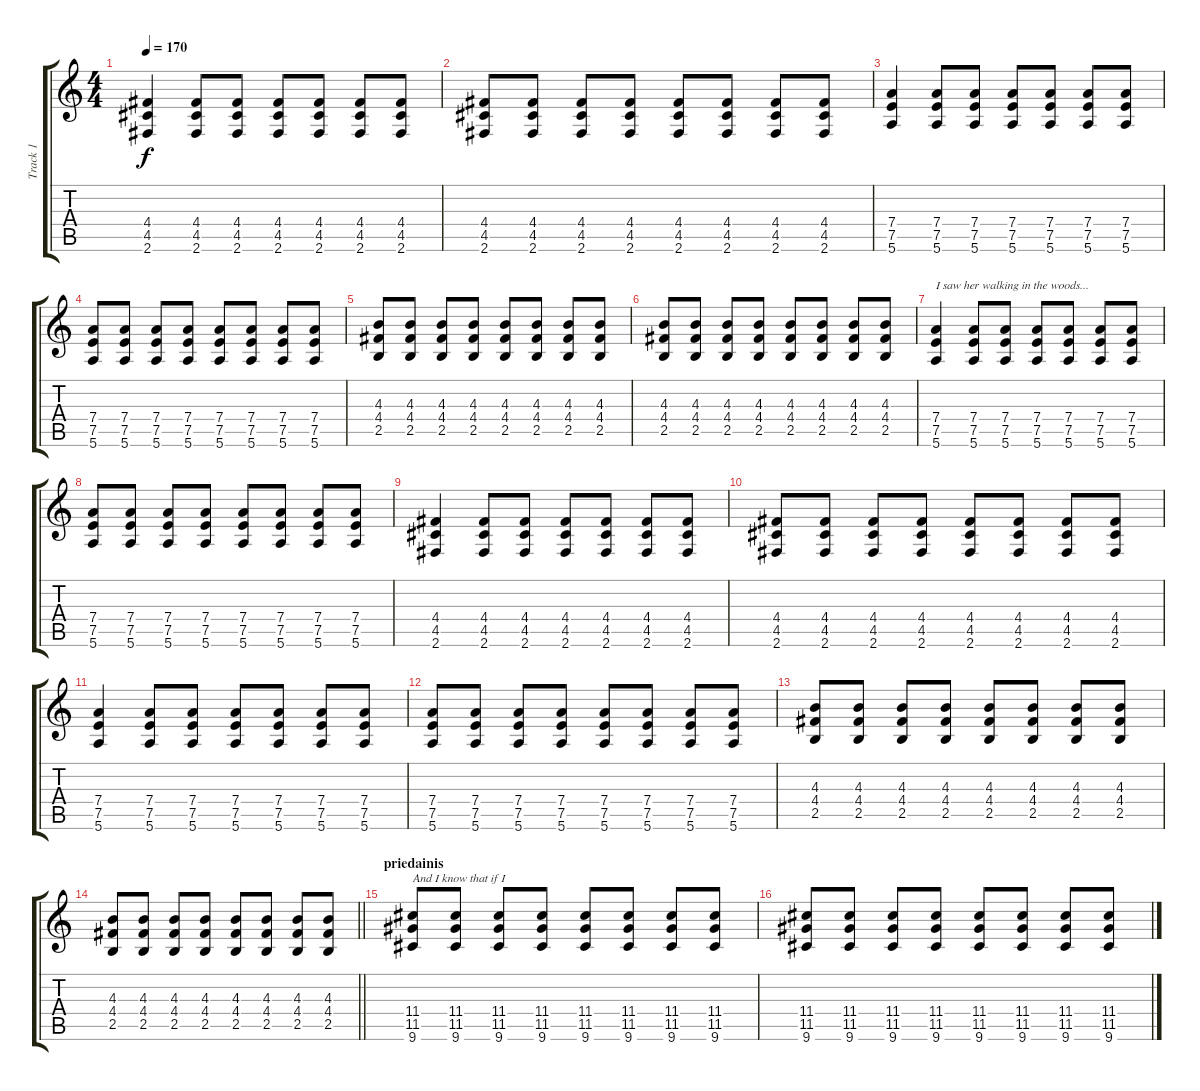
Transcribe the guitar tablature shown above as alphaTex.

\track ("Track 1" "Track 1") {mute instrument acousticguitarsteel}
\staff {score tabs}
\tuning (E4 B3 G3 D3 A2 E2) {hide}
\ts (4 4)
\tempo 170
\clef g2
\ks c
(4.4 4.5 2.6).4{dy f} (4.4 4.5 2.6).8 (4.4 4.5 2.6).8 (4.4 4.5 2.6).8 (4.4 4.5 2.6).8 (4.4 4.5 2.6).8 (4.4 4.5 2.6).8 |
(4.4 4.5 2.6).8 (4.4 4.5 2.6).8 (4.4 4.5 2.6).8 (4.4 4.5 2.6).8 (4.4 4.5 2.6).8 (4.4 4.5 2.6).8 (4.4 4.5 2.6).8 (4.4 4.5 2.6).8 |
(7.4 7.5 5.6).4 (7.4 7.5 5.6).8 (7.4 7.5 5.6).8 (7.4 7.5 5.6).8 (7.4 7.5 5.6).8 (7.4 7.5 5.6).8 (7.4 7.5 5.6).8 |
(7.4 7.5 5.6).8 (7.4 7.5 5.6).8 (7.4 7.5 5.6).8 (7.4 7.5 5.6).8 (7.4 7.5 5.6).8 (7.4 7.5 5.6).8 (7.4 7.5 5.6).8 (7.4 7.5 5.6).8 |
(4.3 4.4 2.5).8 (4.3 4.4 2.5).8 (4.3 4.4 2.5).8 (4.3 4.4 2.5).8 (4.3 4.4 2.5).8 (4.3 4.4 2.5).8 (4.3 4.4 2.5).8 (4.3 4.4 2.5).8 |
(4.3 4.4 2.5).8 (4.3 4.4 2.5).8 (4.3 4.4 2.5).8 (4.3 4.4 2.5).8 (4.3 4.4 2.5).8 (4.3 4.4 2.5).8 (4.3 4.4 2.5).8 (4.3 4.4 2.5).8 |
(7.4 7.5 5.6).4{txt "I saw her walking in the woods..."} (7.4 7.5 5.6).8 (7.4 7.5 5.6).8 (7.4 7.5 5.6).8 (7.4 7.5 5.6).8 (7.4 7.5 5.6).8 (7.4 7.5 5.6).8 |
(7.4 7.5 5.6).8 (7.4 7.5 5.6).8 (7.4 7.5 5.6).8 (7.4 7.5 5.6).8 (7.4 7.5 5.6).8 (7.4 7.5 5.6).8 (7.4 7.5 5.6).8 (7.4 7.5 5.6).8 |
(4.4 4.5 2.6).4 (4.4 4.5 2.6).8 (4.4 4.5 2.6).8 (4.4 4.5 2.6).8 (4.4 4.5 2.6).8 (4.4 4.5 2.6).8 (4.4 4.5 2.6).8 |
(4.4 4.5 2.6).8 (4.4 4.5 2.6).8 (4.4 4.5 2.6).8 (4.4 4.5 2.6).8 (4.4 4.5 2.6).8 (4.4 4.5 2.6).8 (4.4 4.5 2.6).8 (4.4 4.5 2.6).8 |
(7.4 7.5 5.6).4 (7.4 7.5 5.6).8 (7.4 7.5 5.6).8 (7.4 7.5 5.6).8 (7.4 7.5 5.6).8 (7.4 7.5 5.6).8 (7.4 7.5 5.6).8 |
(7.4 7.5 5.6).8 (7.4 7.5 5.6).8 (7.4 7.5 5.6).8 (7.4 7.5 5.6).8 (7.4 7.5 5.6).8 (7.4 7.5 5.6).8 (7.4 7.5 5.6).8 (7.4 7.5 5.6).8 |
(4.3 4.4 2.5).8 (4.3 4.4 2.5).8 (4.3 4.4 2.5).8 (4.3 4.4 2.5).8 (4.3 4.4 2.5).8 (4.3 4.4 2.5).8 (4.3 4.4 2.5).8 (4.3 4.4 2.5).8 |
\barLineRight lightlight
(4.3 4.4 2.5).8 (4.3 4.4 2.5).8 (4.3 4.4 2.5).8 (4.3 4.4 2.5).8 (4.3 4.4 2.5).8 (4.3 4.4 2.5).8 (4.3 4.4 2.5).8 (4.3 4.4 2.5).8 |
\section ("" "priedainis")
(11.4 11.5 9.6).8{txt "And I know that if I"} (11.4 11.5 9.6).8 (11.4 11.5 9.6).8 (11.4 11.5 9.6).8 (11.4 11.5 9.6).8 (11.4 11.5 9.6).8 (11.4 11.5 9.6).8 (11.4 11.5 9.6).8 |
(11.4 11.5 9.6).8 (11.4 11.5 9.6).8 (11.4 11.5 9.6).8 (11.4 11.5 9.6).8 (11.4 11.5 9.6).8 (11.4 11.5 9.6).8 (11.4 11.5 9.6).8 (11.4 11.5 9.6).8
